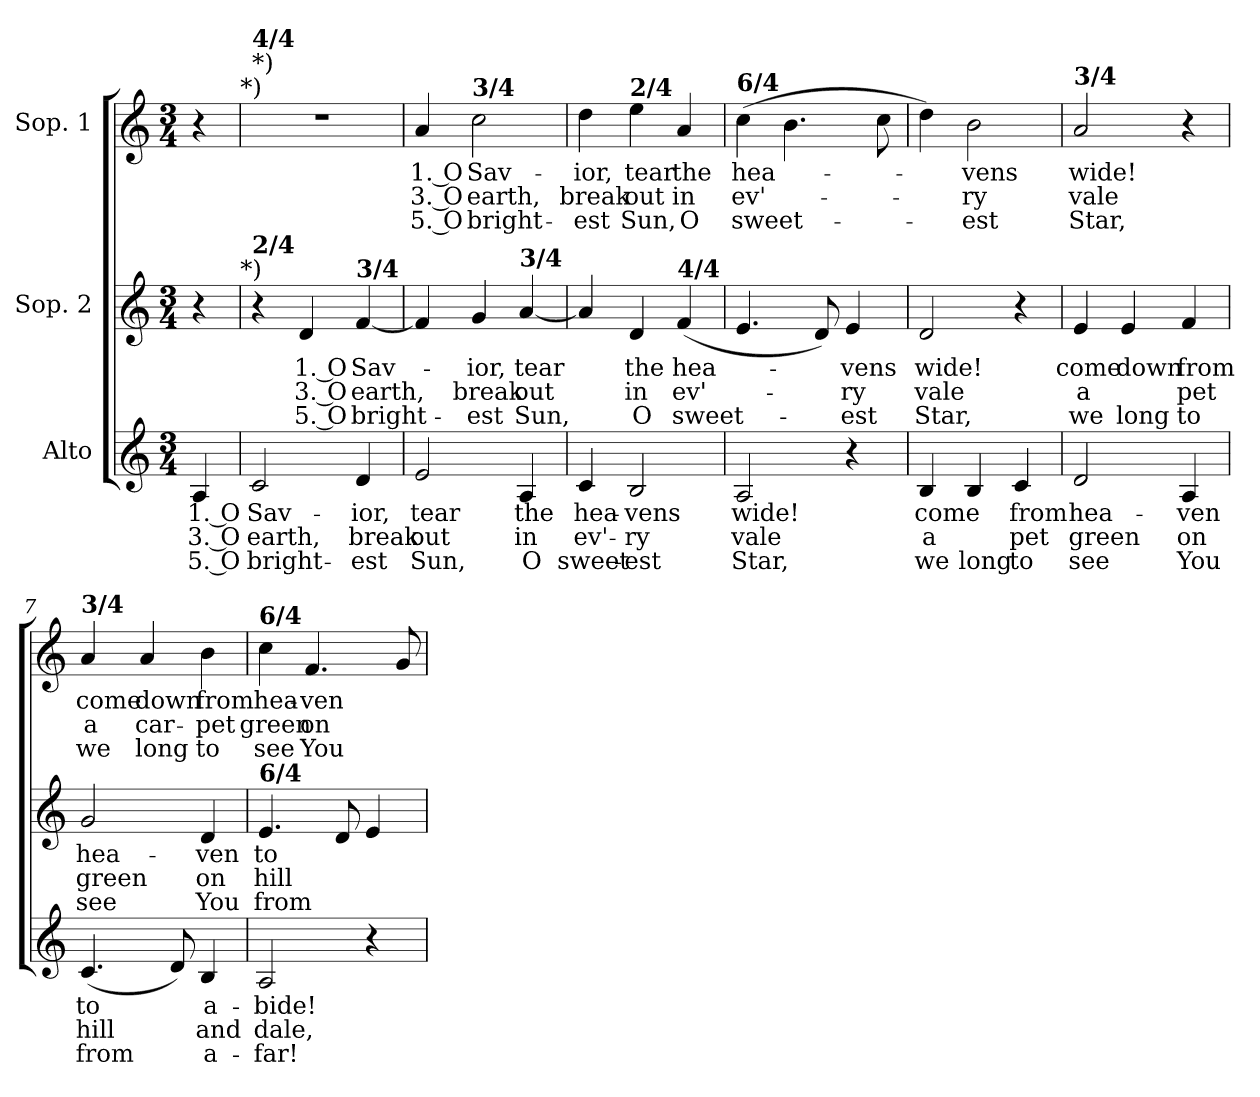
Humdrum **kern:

**kern	**text	**text	**text	**kern	**text	**text	**text	**kern	**text	**text	**text
*part3	*part3	*part3	*part3	*part2	*part2	*part2	*part2	*part1	*part1	*part1	*part1
*staff3	*staff3	*staff3	*staff3	*staff2	*staff2	*staff2	*staff2	*staff1	*staff1	*staff1	*staff1
*I"Alto	*	*	*	*I"Sop. 2	*	*	*	*I"Sop. 1	*	*	*
*clefG2	*	*	*	*clefG2	*	*	*	*clefG2	*	*	*
*k[]	*	*	*	*k[]	*	*	*	*k[]	*	*	*
*C:	*	*	*	*C:	*	*	*	*C:	*	*	*
*M3/4	*	*	*	*M3/4	*	*	*	*M3/4	*	*	*
=	=	=	=	=	=	=	=	=	=	=	=
!	!LO:LY:b	!LO:LY:b	!LO:LY:b	!	!	!	!	!	!	!	!
4A/	1. O	3. O	5. O	4r	.	.	.	4r	.	.	.
!	!	!	!	!	!	!	!	!LO:TX:a:t=*)	!	!	!
!	!	!	!	!LO:TX:a:t=*)	!	!	!	!	!	!	!
=1	=1	=1	=1	=1	=1	=1	=1	=1	=1	=1	=1
!	!	!	!	!	!	!	!	!LO:TX:a:t=*)	!	!	!
!	!	!	!	!	!	!	!	!LO:TX:a:B:t=4/4	!	!	!
!	!	!	!	!LO:TX:a:B:t=2/4	!	!	!	!	!	!	!
!	!LO:LY:b	!LO:LY:b	!LO:LY:b	!	!	!	!	!	!	!	!
2c/	Sav-	earth,	bright-	4r	.	.	.	2.r	.	.	.
!	!	!	!	!	!LO:LY:b	!LO:LY:b	!LO:LY:b	!	!	!	!
.	.	.	.	4d/	1. O	3. O	5. O	.	.	.	.
!	!LO:LY:b	!LO:LY:b	!LO:LY:b	!	!	!	!	!	!	!	!
!	!	!	!	!LO:TX:a:B:t=3/4	!	!	!	!	!	!	!
!	!	!	!	!	!LO:LY:b	!LO:LY:b	!LO:LY:b	!	!	!	!
4d/	-ior,	break	-est	[4f/	Sav-	earth,	bright-	.	.	.	.
=2	=2	=2	=2	=2	=2	=2	=2	=2	=2	=2	=2
!	!LO:LY:b	!LO:LY:b	!LO:LY:b	!	!	!	!	!	!	!	!
!	!	!	!	!	!	!	!	!	!LO:LY:b	!LO:LY:b	!LO:LY:b
2e/	tear	out	Sun,	4f/]	.	.	.	4a/	1. O	3. O	5. O
!	!	!	!	!	!LO:LY:b	!LO:LY:b	!LO:LY:b	!	!	!	!
!	!	!	!	!	!	!	!	!LO:TX:a:B:t=3/4	!	!	!
!	!	!	!	!	!	!	!	!	!LO:LY:b	!LO:LY:b	!LO:LY:b
.	.	.	.	4g/	-ior,	break	-est	2cc\	Sav-	earth,	bright-
!	!LO:LY:b	!LO:LY:b	!LO:LY:b	!	!	!	!	!	!	!	!
!	!	!	!	!LO:TX:a:B:t=3/4	!	!	!	!	!	!	!
!	!	!	!	!	!LO:LY:b	!LO:LY:b	!LO:LY:b	!	!	!	!
4A/	the	in	O	[4a/	tear	out	Sun,	.	.	.	.
=3	=3	=3	=3	=3	=3	=3	=3	=3	=3	=3	=3
!	!LO:LY:b	!LO:LY:b	!LO:LY:b	!	!	!	!	!	!	!	!
!	!	!	!	!	!	!	!	!	!LO:LY:b	!LO:LY:b	!LO:LY:b
4c/	hea-	ev'-	sweet-	4a/]	.	.	.	4dd\	-ior,	break	-est
!	!LO:LY:b	!LO:LY:b	!LO:LY:b	!	!	!	!	!	!	!	!
!	!	!	!	!	!LO:LY:b	!LO:LY:b	!LO:LY:b	!	!	!	!
!	!	!	!	!	!	!	!	!LO:TX:a:B:t=2/4	!	!	!
!	!	!	!	!	!	!	!	!	!LO:LY:b	!LO:LY:b	!LO:LY:b
2B/	-vens	-ry	-est	4d/	the	in	O	4ee\	tear	out	Sun,
!	!	!	!	!	!LO:LY:b	!LO:LY:b	!LO:LY:b	!	!	!	!
!	!	!	!	!LO:TX:a:B:t=4/4	!	!	!	!	!	!	!
!	!	!	!	!	!	!	!	!	!LO:LY:b	!LO:LY:b	!LO:LY:b
.	.	.	.	(<4f/	hea-	ev'-	sweet-	4a/	the	in	O
=4	=4	=4	=4	=4	=4	=4	=4	=4	=4	=4	=4
!	!LO:LY:b	!LO:LY:b	!LO:LY:b	!	!	!	!	!	!	!	!
!	!	!	!	!	!	!	!	!LO:TX:a:B:t=6/4	!	!	!
!	!	!	!	!	!	!	!	!	!LO:LY:b	!LO:LY:b	!LO:LY:b
2A/	wide!	vale	Star,	4.e/	.	.	.	(>4cc\	hea-	ev'-	sweet-
.	.	.	.	.	.	.	.	4.b\	.	.	.
.	.	.	.	8d/)	.	.	.	.	.	.	.
!	!	!	!	!	!LO:LY:b	!LO:LY:b	!LO:LY:b	!	!	!	!
4r	.	.	.	4e/	-vens	-ry	-est	.	.	.	.
.	.	.	.	.	.	.	.	8cc\	.	.	.
!!LO:LB:g=z
=5	=5	=5	=5	=5	=5	=5	=5	=5	=5	=5	=5
!	!LO:LY:b	!LO:LY:b	!LO:LY:b	!	!	!	!	!	!	!	!
!	!	!	!	!	!LO:LY:b	!LO:LY:b	!LO:LY:b	!	!	!	!
4B/	come	a	we	2d/	wide!	vale	Star,	4dd\)	.	.	.
!	!	!	!LO:LY:b	!	!	!	!	!	!	!	!
!	!	!	!	!	!	!	!	!	!LO:LY:b	!LO:LY:b	!LO:LY:b
4B/	.	.	long	.	.	.	.	2b\	-vens	-ry	-est
!	!LO:LY:b	!LO:LY:b	!LO:LY:b	!	!	!	!	!	!	!	!
4c/	from	pet	to	4r	.	.	.	.	.	.	.
=6	=6	=6	=6	=6	=6	=6	=6	=6	=6	=6	=6
!	!LO:LY:b	!LO:LY:b	!LO:LY:b	!	!	!	!	!	!	!	!
!	!	!	!	!	!LO:LY:b	!LO:LY:b	!LO:LY:b	!	!	!	!
!	!	!	!	!	!	!	!	!LO:TX:a:B:t=3/4	!	!	!
!	!	!	!	!	!	!	!	!	!LO:LY:b	!LO:LY:b	!LO:LY:b
2d/	hea-	green	see	4e/	come	a	we	2a/	wide!	vale	Star,
!	!	!	!	!	!LO:LY:b	!	!LO:LY:b	!	!	!	!
.	.	.	.	4e/	down	.	long	.	.	.	.
!	!LO:LY:b	!LO:LY:b	!LO:LY:b	!	!	!	!	!	!	!	!
!	!	!	!	!	!LO:LY:b	!LO:LY:b	!LO:LY:b	!	!	!	!
4A/	-ven	on	You	4f/	from	pet	to	4r	.	.	.
=7	=7	=7	=7	=7	=7	=7	=7	=7	=7	=7	=7
!	!LO:LY:b	!LO:LY:b	!LO:LY:b	!	!	!	!	!	!	!	!
!	!	!	!	!	!LO:LY:b	!LO:LY:b	!LO:LY:b	!	!	!	!
!	!	!	!	!	!	!	!	!LO:TX:a:B:t=3/4	!	!	!
!	!	!	!	!	!	!	!	!	!LO:LY:b	!LO:LY:b	!LO:LY:b
(<4.c/	to	hill	from	2g/	hea-	green	see	4a/	come	a	we
!	!	!	!	!	!	!	!	!	!LO:LY:b	!LO:LY:b	!LO:LY:b
.	.	.	.	.	.	.	.	4a/	down	car-	long
8d/)	.	.	.	.	.	.	.	.	.	.	.
!	!LO:LY:b	!LO:LY:b	!LO:LY:b	!	!	!	!	!	!	!	!
!	!	!	!	!	!LO:LY:b	!LO:LY:b	!LO:LY:b	!	!	!	!
!	!	!	!	!	!	!	!	!	!LO:LY:b	!LO:LY:b	!LO:LY:b
4B/	a-	and	a-	4d/	-ven	on	You	4b\	from	-pet	to
=8	=8	=8	=8	=8	=8	=8	=8	=8	=8	=8	=8
!	!LO:LY:b	!LO:LY:b	!LO:LY:b	!	!	!	!	!	!	!	!
!	!	!	!	!	!LO:LY:b	!LO:LY:b	!LO:LY:b	!	!	!	!
!	!	!	!	!	!	!	!	!LO:TX:a:B:t=6/4	!	!	!
!	!	!	!	!LO:TX:a:B:t=6/4	!	!	!	!	!	!	!
!	!	!	!	!	!	!	!	!	!LO:LY:b	!LO:LY:b	!LO:LY:b
2A/	-bide!	dale,	-far!	4.e/	to	hill	from	4cc\	hea-	green	see
!	!	!	!	!	!	!	!	!	!LO:LY:b	!LO:LY:b	!LO:LY:b
.	.	.	.	.	.	.	.	4.f/	-ven	on	You
.	.	.	.	8d/	.	.	.	.	.	.	.
4r	.	.	.	4e/	.	.	.	.	.	.	.
.	.	.	.	.	.	.	.	8g/	.	.	.
=	=	=	=	=	=	=	=	=	=	=	=
*-	*-	*-	*-	*-	*-	*-	*-	*-	*-	*-	*-
